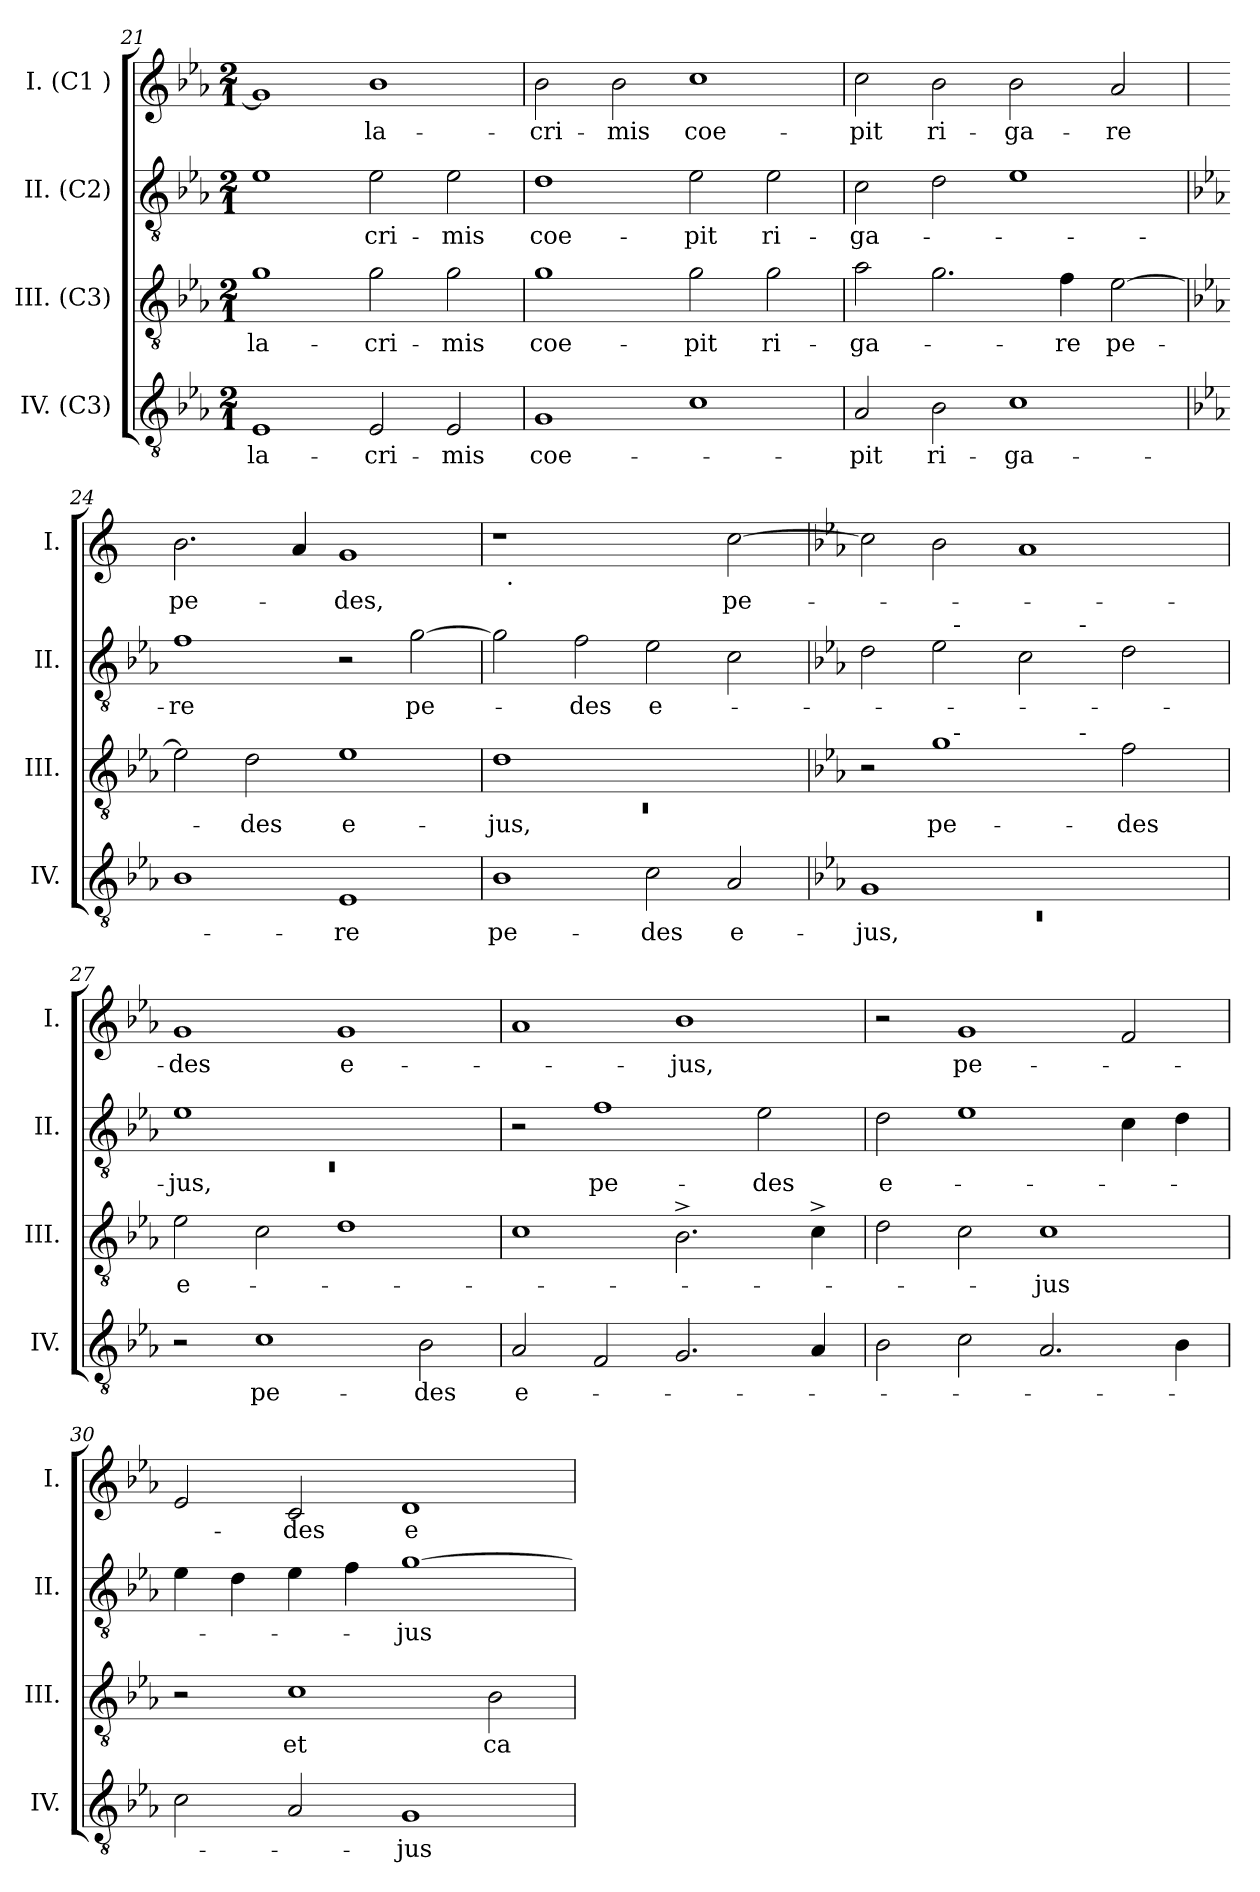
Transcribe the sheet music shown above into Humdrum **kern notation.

**kern	**text	**kern	**text	**kern	**text	**kern	**text
*part4	*part4	*part3	*part3	*part2	*part2	*part1	*part1
*staff4	*staff4	*staff3	*staff3	*staff2	*staff2	*staff1	*staff1
*I"IV. (C3)	*	*I"III. (C3)	*	*I"II. (C2)	*	*I"I. (C1 )	*
*I'IV.	*	*I'III.	*	*I'II.	*	*I'I.	*
!!LO:PB:g=z
*clefGv2	*	*clefGv2	*	*clefGv2	*	*clefG2	*
*k[b-e-a-]	*	*k[b-e-a-]	*	*k[b-e-a-]	*	*k[b-e-a-]	*
*E-:	*	*E-:	*	*E-:	*	*E-:	*
*M2/1	*	*M2/1	*	*M2/1	*	*M2/1	*
=21	=21	=21	=21	=21	=21	=21	=21
!	!LO:LY:b	!	!LO:LY:b	!	!	!	!
1E-	la-	1g	la-	1e-	.	1g]	.
!	!LO:LY:b	!	!LO:LY:b	!	!LO:LY:b	!	!LO:LY:b
2E-/	-cri-	2g\	-cri-	2e-\	-cri-	1b-	la-
!	!LO:LY:b	!	!LO:LY:b	!	!LO:LY:b	!	!
2E-/	-mis	2g\	-mis	2e-\	-mis	.	.
=22	=22	=22	=22	=22	=22	=22	=22
!	!LO:LY:b	!	!LO:LY:b	!	!LO:LY:b	!	!LO:LY:b
1G	coe-	1g	coe-	1d	coe-	2b-\	-cri-
!	!	!	!	!	!	!	!LO:LY:b
.	.	.	.	.	.	2b-\	-mis
!	!	!	!LO:LY:b	!	!LO:LY:b	!	!LO:LY:b
1c	.	2g\	-pit	2e-\	-pit	1cc	coe-
!	!	!	!LO:LY:b	!	!LO:LY:b	!	!
.	.	2g\	ri-	2e-\	ri-	.	.
=23	=23	=23	=23	=23	=23	=23	=23
!	!LO:LY:b	!	!LO:LY:b	!	!LO:LY:b	!	!LO:LY:b
2A-/	-pit	2a-\	-ga-	2c\	-ga-	2cc\	-pit
!	!LO:LY:b	!	!	!	!	!	!LO:LY:b
2B-\	ri-	2.g\	.	2d\	.	2b-\	ri-
!	!LO:LY:b	!	!	!	!	!	!LO:LY:b
1c	-ga-	.	.	1e-	.	2b-\	-ga-
!	!	!	!LO:LY:b	!	!	!	!
.	.	4f\	-re	.	.	.	.
!	!	!	!LO:LY:b	!	!	!	!LO:LY:b
.	.	[>2e-\	pe-	.	.	2a-/	-re
=24	=24	=24	=24	=24	=24	=24	=24
*	*	*	*	*	*	*k[]	*
*	*	*	*	*	*	*C:	*
!	!	!	!	!	!LO:LY:b	!	!LO:LY:b
1B-	.	2e-\]	.	1f	-re	2.b\	pe-
!	!	!	!LO:LY:b	!	!	!	!
.	.	2d\	-des	.	.	.	.
.	.	.	.	.	.	4a/	.
!	!LO:LY:b	!	!LO:LY:b:rj	!	!	!	!LO:LY:b
1E-	-re	1e-	e-	2r	.	1g	-des,
!	!	!	!	!	!LO:LY:b	!	!
.	.	.	.	[>2g\	pe-	.	.
=25	=25	=25	=25	=25	=25	=25	=25
*	*	*^	*	*	*	*	*
!	!LO:LY:b	!	!LO:N:vis=1	!LO:LY:b	!	!	!	!
*	*	*	*	*	*	*	*^	*
1B-	pe-	1d	0rC	-jus,	2g\]	.	1r	32ryy	.
!	!	!	!	!	!	!	!	!LO:TX:b:t=.	!
.	.	.	.	.	.	.	.	1ryy	.
!	!	!	!	!	!	!LO:LY:b	!	!	!
.	.	.	.	.	2f\	-des	.	.	.
!	!LO:LY:b	!	!	!	!	!LO:LY:b:rj	!	!	!
2c\	-des	1ryy	.	.	2e-\	e-	2ryy	.	.
.	.	.	.	.	.	.	.	2ryy	.
!	!LO:LY:b	!	!	!	!	!	!	!	!LO:LY:b
2A-/	e-	.	.	.	2c\	.	[<2cc\	.	pe-
.	.	.	.	.	.	.	.	4...ryy	.
*	*	*v	*v	*	*	*	*v	*v	*
!!LO:LB:g=z
=26	=26	=26	=26	=26	=26	=26	=26
*	*	*	*	*	*	*k[b-e-a-]	*
*	*	*	*	*	*	*E-:	*
*^	*	*^	*	*	*	*^	*
!	!LO:N:vis=1	!LO:LY:b	!	!	!	!	!	!	!	!
*	*	*	*	*^	*	*^	*	*	*	*
*	*	*	*	*	*	*	*	*^	*	*v	*v	*
1G	0rC	-jus,	2r	2ryy	1ryy	.	2d\	2ryy	1ryy	.	2cc\]	.
!	!	!	!	!	!	!LO:LY:b	!	!	!	!	!	!
.	.	.	1g	16ryy	.	pe-	2e-\	16ryy	.	.	2b-\	.
!	!	!	!	!	!	!	!	!LO:TX:a:t=-	!	!	!	!
!	!	!	!	!LO:TX:a:t=-	!	!	!	!	!	!	!	!
.	.	.	.	1ryy	.	.	.	1ryy	.	.	.	.
1ryy	.	.	.	.	4ryy	.	2c\	.	4ryy	.	1a-	.
.	.	.	.	.	32ryy	.	.	.	32ryy	.	.	.
!	!	!	!	!	!	!	!	!	!LO:TX:a:t=-	!	!	!
!	!	!	!	!	!LO:TX:a:t=-	!	!	!	!	!	!	!
.	.	.	.	.	2ryy	.	.	.	2ryy	.	.	.
!	!	!	!	!	!	!LO:LY:b	!	!	!	!	!	!
.	.	.	2f\	.	.	-des	2d\	.	.	.	.	.
.	.	.	.	4..ryy	.	.	.	4..ryy	.	.	.	.
.	.	.	.	.	8..ryy	.	.	.	8..ryy	.	.	.
=27	=27	=27	=27	=27	=27	=27	=27	=27	=27	=27	=27	=27
!	!	!	!	!	!	!LO:LY:b:rj	!	!LO:N:vis=1	!	!LO:LY:b	!	!LO:LY:b
*v	*v	*	*	*	*	*	*	*v	*v	*	*	*
*	*	*v	*v	*v	*	*	*	*	*	*
2r	.	2e-\	e-	1e-	0rC	-jus,	1g	-des
!	!LO:LY:b	!	!	!	!	!	!	!
1c	pe-	2c\	.	.	.	.	.	.
!	!	!	!	!	!	!	!	!LO:LY:b:rj
.	.	1d	.	1ryy	.	.	1g	e-
!	!LO:LY:b	!	!	!	!	!	!	!
2B-\	-des	.	.	.	.	.	.	.
*	*	*	*	*v	*v	*	*	*
=28	=28	=28	=28	=28	=28	=28	=28
!	!LO:LY:b:rj	!	!	!	!	!	!
2A-/	e-	1c	.	2r	.	1a-	.
!	!	!	!	!	!LO:LY:b	!	!
2F/	.	.	.	1f	pe-	.	.
!	!	!	!	!	!	!	!LO:LY:b
2.G/	.	2.B-^>\	.	.	.	1b-	-jus,
!	!	!	!	!	!LO:LY:b	!	!
.	.	.	.	2e-\	-des	.	.
4A-/	.	4c^>\	.	.	.	.	.
=29	=29	=29	=29	=29	=29	=29	=29
!	!	!	!	!	!LO:LY:b:rj	!	!
2B-\	.	2d\	.	2d\	e-	2r	.
!	!	!	!	!	!	!	!LO:LY:b
2c\	.	2c\	.	1e-	.	1g	pe-
!	!	!	!LO:LY:b	!	!	!	!
2.A-/	.	1c	-jus	.	.	.	.
.	.	.	.	4c\	.	2f/	.
4B-\	.	.	.	4d\	.	.	.
=30	=30	=30	=30	=30	=30	=30	=30
2c\	.	2r	.	4e-\	.	2e-/	.
.	.	.	.	4d\	.	.	.
!	!	!	!LO:LY:b	!	!	!	!LO:LY:b
2A-/	.	1c	et	4e-\	.	2c/	-des
.	.	.	.	4f\	.	.	.
!	!LO:LY:b	!	!	!	!LO:LY:b	!	!LO:LY:b:rj
1G	-jus	.	.	[<1g	-jus	1d	e-
!	!	!	!LO:LY:b	!	!	!	!
.	.	2B-\	ca-	.	.	.	.
=	=	=	=	=	=	=	=
*-	*-	*-	*-	*-	*-	*-	*-
